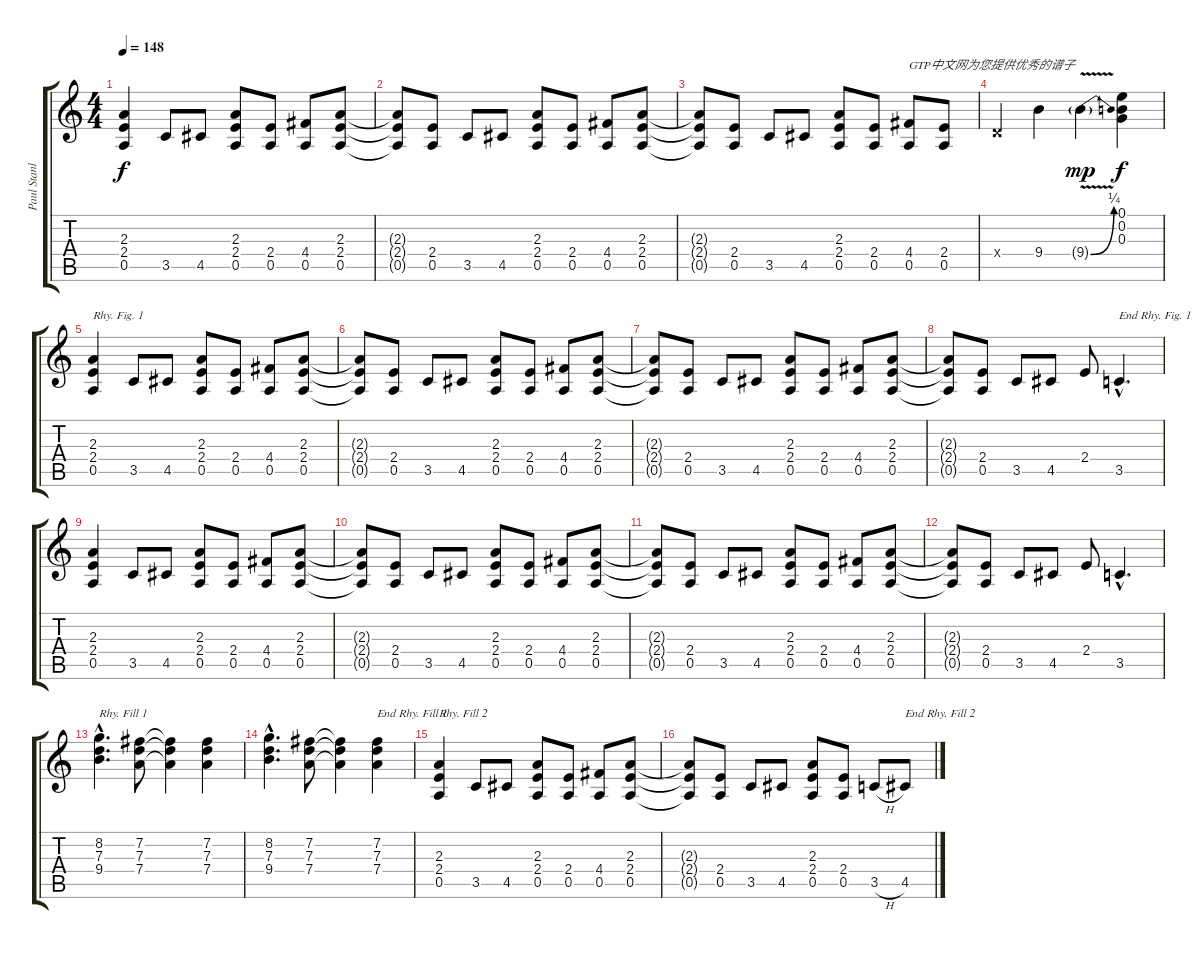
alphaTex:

\track ("Paul Stanley" "Paul Stanl") {instrument overdrivenguitar}
\staff {score tabs}
\tuning (E4 B3 G3 D3 A2 E2) {hide}
\ts (4 4)
\tempo 148
\clef g2
\ks c
(2.3 2.4 0.5).4{dy f instrument overdrivenguitar} 3.5.8 4.5.8 (2.3 2.4 0.5).8 (2.4 0.5).8 (4.4 0.5).8 (2.3 2.4 0.5).8 |
(2.3{t} 2.4{t} 0.5{t}).8 (2.4 0.5).8 3.5.8 4.5.8 (2.3 2.4 0.5).8 (2.4 0.5).8 (4.4 0.5).8 (2.3 2.4 0.5).8 |
(2.3{t} 2.4{t} 0.5{t}).8 (2.4 0.5).8 3.5.8 4.5.8 (2.3 2.4 0.5).8 (2.4 0.5).8 (4.4 0.5).8{txt "GTP中文网为您提供优秀的谱子"} (2.4 0.5).8 |
0.4{x}.4 9.4.4 9.4{be (bend 0 0 60 1) v g}.4{dy mp} (0.1 0.2 0.3).4{dy f} |
(2.3 2.4 0.5).4{txt "Rhy. Fig. 1"} 3.5.8 4.5.8 (2.3 2.4 0.5).8 (2.4 0.5).8 (4.4 0.5).8 (2.3 2.4 0.5).8 |
(2.3{t} 2.4{t} 0.5{t}).8 (2.4 0.5).8 3.5.8 4.5.8 (2.3 2.4 0.5).8 (2.4 0.5).8 (4.4 0.5).8 (2.3 2.4 0.5).8 |
(2.3{t} 2.4{t} 0.5{t}).8 (2.4 0.5).8 3.5.8 4.5.8 (2.3 2.4 0.5).8 (2.4 0.5).8 (4.4 0.5).8 (2.3 2.4 0.5).8 |
(2.3{t} 2.4{t} 0.5{t}).8 (2.4 0.5).8 3.5.8 4.5.8 2.4.8 3.5{hac}.4{d txt "End Rhy. Fig. 1"} |
(2.3 2.4 0.5).4 3.5.8 4.5.8 (2.3 2.4 0.5).8 (2.4 0.5).8 (4.4 0.5).8 (2.3 2.4 0.5).8 |
(2.3{t} 2.4{t} 0.5{t}).8 (2.4 0.5).8 3.5.8 4.5.8 (2.3 2.4 0.5).8 (2.4 0.5).8 (4.4 0.5).8 (2.3 2.4 0.5).8 |
(2.3{t} 2.4{t} 0.5{t}).8 (2.4 0.5).8 3.5.8 4.5.8 (2.3 2.4 0.5).8 (2.4 0.5).8 (4.4 0.5).8 (2.3 2.4 0.5).8 |
(2.3{t} 2.4{t} 0.5{t}).8 (2.4 0.5).8 3.5.8 4.5.8 2.4.8 3.5{hac}.4{d} |
(8.2{hac} 7.3{hac} 9.4{hac}).4{d txt "Rhy. Fill 1"} (7.2 7.3 7.4).8 (7.2{t} 7.3{t} 7.4{t}).4 (7.2 7.3 7.4).4 |
(8.2{hac} 7.3{hac} 9.4{hac}).4{d} (7.2 7.3 7.4).8 (7.2{t} 7.3{t} 7.4{t}).4 (7.2 7.3 7.4).4{txt "End Rhy. Fill 1"} |
(2.3 2.4 0.5).4{txt "Rhy. Fill 2"} 3.5.8 4.5.8 (2.3 2.4 0.5).8 (2.4 0.5).8 (4.4 0.5).8 (2.3 2.4 0.5).8 |
(2.3{t} 2.4{t} 0.5{t}).8 (2.4 0.5).8 3.5.8 4.5.8 (2.3 2.4 0.5).8 (2.4 0.5).8 3.5{h}.8 4.5.8{txt "End Rhy. Fill 2"}
